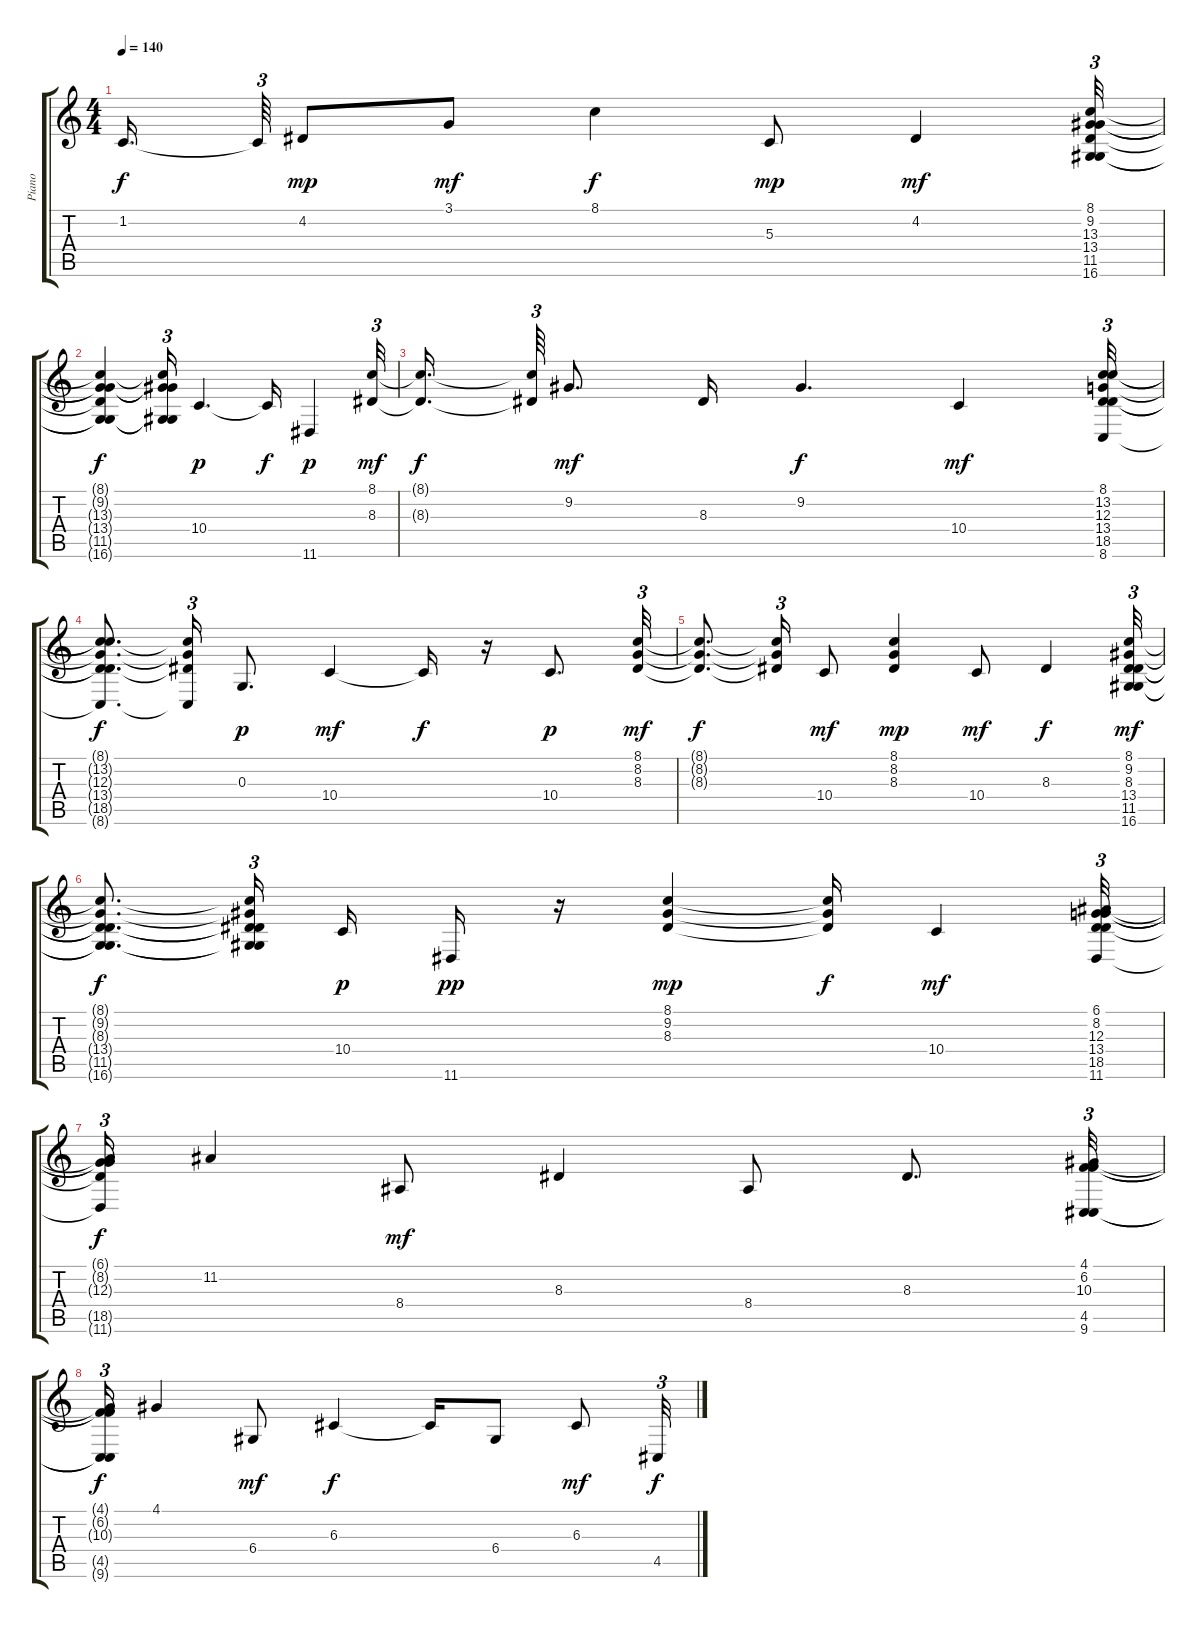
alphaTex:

\track ("Piano" "Piano") {instrument tangoaccordion}
\staff {score tabs}
\tuning (E4 B3 G3 D3 A2 E2) {hide}
\ts (4 4)
\tempo 140
\clef g2
\ks c
1.2{t}.16{d dy f beam splitsecondary} 1.2{t}.64{tu (3 2)} 4.2.8{dy mp} 3.1.8{dy mf} 8.1.4{dy f} 5.3.8{dy mp} 4.2.4{dy mf} (8.1 9.2 13.3 13.4 11.5 16.6).32{tu (3 2)} |
(8.1{t} 9.2{t} 13.3{t} 13.4{t} 11.5{t} 16.6{t}).4{dy f} (8.1{t} 9.2{t} 13.3{t} 11.5{t} 16.6{t}).16{tu (3 2)} 10.4.4{d dy p} 10.4{t}.16{dy f} 11.6.4{dy p} (8.1 8.3).32{tu (3 2) dy mf} |
(8.1{t} 8.3{t}).16{d dy f beam splitsecondary} (8.1{t} 8.3{t}).64{tu (3 2)} 9.2.8{d dy mf} 8.3.16 9.2.4{d dy f} 10.4.4{dy mf} (8.1 13.2 12.3 13.4 18.5 8.6).32{tu (3 2)} |
(8.1{t} 13.2{t} 12.3{t} 13.4{t} 18.5{t} 8.6{t}).8{d dy f} (13.2{t} 12.3{t} 18.5{t} 8.6{t}).16{tu (3 2)} 0.3.8{d dy p} 10.4.4{dy mf} 10.4{t}.16{dy f} r.16 10.4.8{d dy p} (8.1 8.2 8.3).32{tu (3 2) dy mf} |
(8.1{t} 8.2{t} 8.3{t}).8{d dy f} (8.1{t} 8.2{t} 8.3{t}).16{tu (3 2)} 10.4.8{dy mf} (8.1 8.2 8.3).4{dy mp} 10.4.8{dy mf} 8.3.4{dy f} (8.1 9.2 8.3 13.4 11.5 16.6).32{tu (3 2) dy mf} |
(8.1{t} 9.2{t} 8.3{t} 13.4{t} 11.5{t} 16.6{t}).8{d dy f} (8.1{t} 9.2{t} 8.3{t} 13.4{t} 11.5{t} 16.6{t}).16{tu (3 2)} 10.4.16{dy p} 11.6.16{dy pp} r.16 (8.1 9.2 8.3).4{dy mp} (8.1{t} 9.2{t} 8.3{t}).16{dy f} 10.4.4{dy mf} (6.1 8.2 12.3 13.4 18.5 11.6).32{tu (3 2)} |
(6.1{t} 8.2{t} 12.3{t} 18.5{t} 11.6{t}).16{tu (3 2) dy f} 11.2.4 8.4.8{dy mf} 8.3.4 8.4.8 8.3.8{d} (4.1 6.2 10.3 4.5 9.6).32{tu (3 2)} |
(4.1{t} 6.2{t} 10.3{t} 4.5{t} 9.6{t}).16{tu (3 2) dy f} 4.1.4 6.4.8{dy mf} 6.3.4{dy f} 6.3{t}.16 6.4.8 6.3.8{dy mf} 4.5.32{tu (3 2) dy f}
